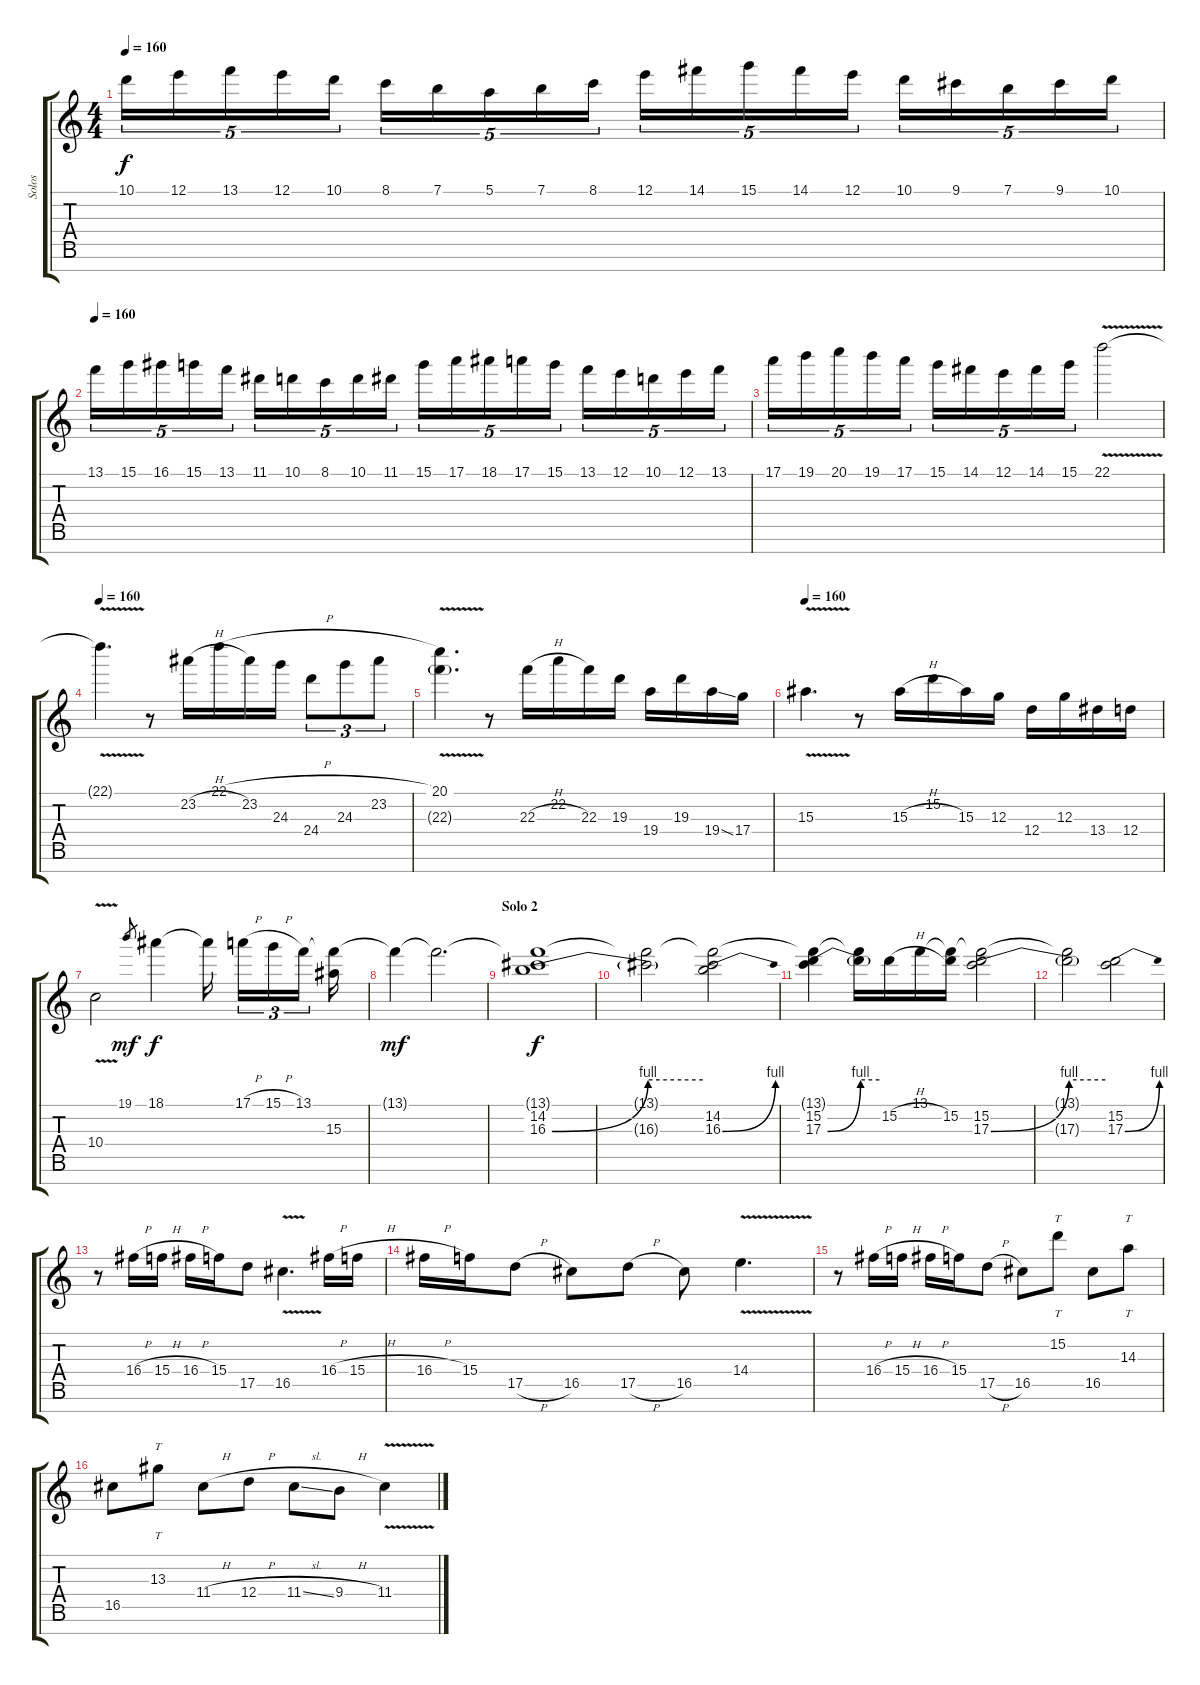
\track ("Solos" "Solos") {instrument distortionguitar}
\staff {score tabs}
\tuning (E4 B3 G3 D3 A2 E2 B1) {hide}
\ts (4 4)
\tempo 160
\clef g2
\ks c
10.1.16{tu (5 4) dy f} 12.1.16{tu (5 4)} 13.1.16{tu (5 4)} 12.1.16{tu (5 4)} 10.1.16{tu (5 4)} 8.1.16{tu (5 4)} 7.1.16{tu (5 4)} 5.1.16{tu (5 4)} 7.1.16{tu (5 4)} 8.1.16{tu (5 4)} 12.1.16{tu (5 4)} 14.1.16{tu (5 4)} 15.1.16{tu (5 4)} 14.1.16{tu (5 4)} 12.1.16{tu (5 4)} 10.1.16{tu (5 4)} 9.1.16{tu (5 4)} 7.1.16{tu (5 4)} 9.1.16{tu (5 4)} 10.1.16{tu (5 4)} |
\tempo 160
13.1.16{tu (5 4)} 15.1.16{tu (5 4)} 16.1.16{tu (5 4)} 15.1.16{tu (5 4)} 13.1.16{tu (5 4)} 11.1.16{tu (5 4)} 10.1.16{tu (5 4)} 8.1.16{tu (5 4)} 10.1.16{tu (5 4)} 11.1.16{tu (5 4)} 15.1.16{tu (5 4)} 17.1.16{tu (5 4)} 18.1.16{tu (5 4)} 17.1.16{tu (5 4)} 15.1.16{tu (5 4)} 13.1.16{tu (5 4)} 12.1.16{tu (5 4)} 10.1.16{tu (5 4)} 12.1.16{tu (5 4)} 13.1.16{tu (5 4)} |
17.1.16{tu (5 4)} 19.1.16{tu (5 4)} 20.1.16{tu (5 4)} 19.1.16{tu (5 4)} 17.1.16{tu (5 4)} 15.1.16{tu (5 4)} 14.1.16{tu (5 4)} 12.1.16{tu (5 4)} 14.1.16{tu (5 4)} 15.1.16{tu (5 4)} 22.1{v}.2 |
\tempo 160
22.1{v t}.4{d} r.8 23.2{h}.16 22.1{h}.16 23.2.16 24.3.16 24.4.8{tu (3 2)} 24.3.8{tu (3 2)} 23.2.8{tu (3 2)} |
(20.1{v} 22.3{g}).4{d} r.8 22.3{h}.16 22.2.16 22.3.16 19.3.16 19.4.16 19.3.16 19.4{ss}.16 17.4.16 |
\tempo 160
15.3{v}.4{d} r.8 15.3{h}.16 15.2.16 15.3.16 12.3.16 12.4.16 12.3.16 13.4.16 12.4.16 |
10.4{v}.2 19.1.8{gr dy mf} 18.1.4{dy f} 18.1{t}.16 17.1{h}.16{tu (3 2)} 15.1{h}.16{tu (3 2)} 13.1.16{tu (3 2)} (13.1{t} 15.3).16 |
13.1{t}.4{dy mf} 13.1{t}.2{d} |
\section ("" "Solo 2")
(13.1{t} 14.2 16.3{be (bend 0 0 60 4)}).1{dy f} |
(13.1{t} 16.3{be (hold 0 4 60 4) t}).2 (13.1{t} 14.2 16.3{be (bend 0 0 60 4)}).2 |
(13.1{t} 15.2 17.3{be (bend 0 0 60 4)}).4 (13.1{t} 17.3{be (hold 0 4 60 4) t}).16 15.2{h}.16 13.1.16 (13.1{t} 15.2).16 (13.1{t} 15.2 17.3{be (bend 0 0 60 4)}).2 |
(13.1{t} 17.3{be (hold 0 4 60 4) t}).2 (15.2 17.3{be (bend 0 0 60 4)}).2 |
r.8 16.4{h}.16 15.4{h}.16 16.4{h}.16 15.4.16 17.5.8 16.5{v}.4{d} 16.4{h}.16 15.4{h}.16 |
16.4{h}.16 15.4.16 17.5{h}.8 16.5.8 17.5{h}.8 16.5.8 14.4{v}.4{d} |
r.8 16.4{h}.16 15.4{h}.16 16.4{h}.16 15.4.16 17.5{h}.8 16.5.8 15.2.8{tt} 16.5.8 14.3.8{tt} |
16.5.8 13.3.8{tt} 11.4{h}.8 12.4{h}.8 11.4{sl}.8 9.4{h}.8 11.4{v}.4
